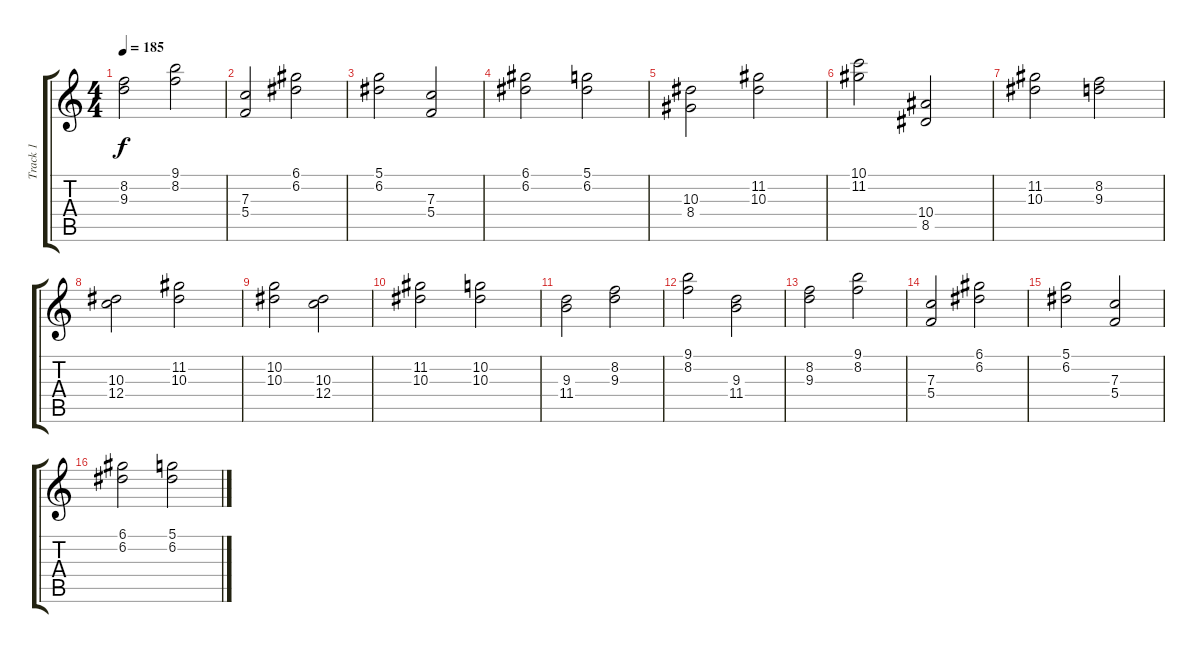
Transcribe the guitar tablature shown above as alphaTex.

\track ("Track 1" "Track 1") {instrument electricguitarjazz}
\staff {score tabs}
\tuning (D4 A3 F3 C3 G2 C2) {hide}
\ts (4 4)
\tempo 185
\clef g2
\ks c
(8.2 9.3).2{dy f} (9.1 8.2).2 |
(7.3 5.4).2 (6.1 6.2).2 |
(5.1 6.2).2 (7.3 5.4).2 |
(6.1 6.2).2 (5.1 6.2).2 |
(10.3 8.4).2 (11.2 10.3).2 |
(10.1 11.2).2 (10.4 8.5).2 |
(11.2 10.3).2 (8.2 9.3).2 |
(10.3 12.4).2 (11.2 10.3).2 |
(10.2 10.3).2 (10.3 12.4).2 |
(11.2 10.3).2 (10.2 10.3).2 |
(9.3 11.4).2 (8.2 9.3).2 |
(9.1 8.2).2 (9.3 11.4).2 |
(8.2 9.3).2 (9.1 8.2).2 |
(7.3 5.4).2 (6.1 6.2).2 |
(5.1 6.2).2 (7.3 5.4).2 |
(6.1 6.2).2 (5.1 6.2).2
